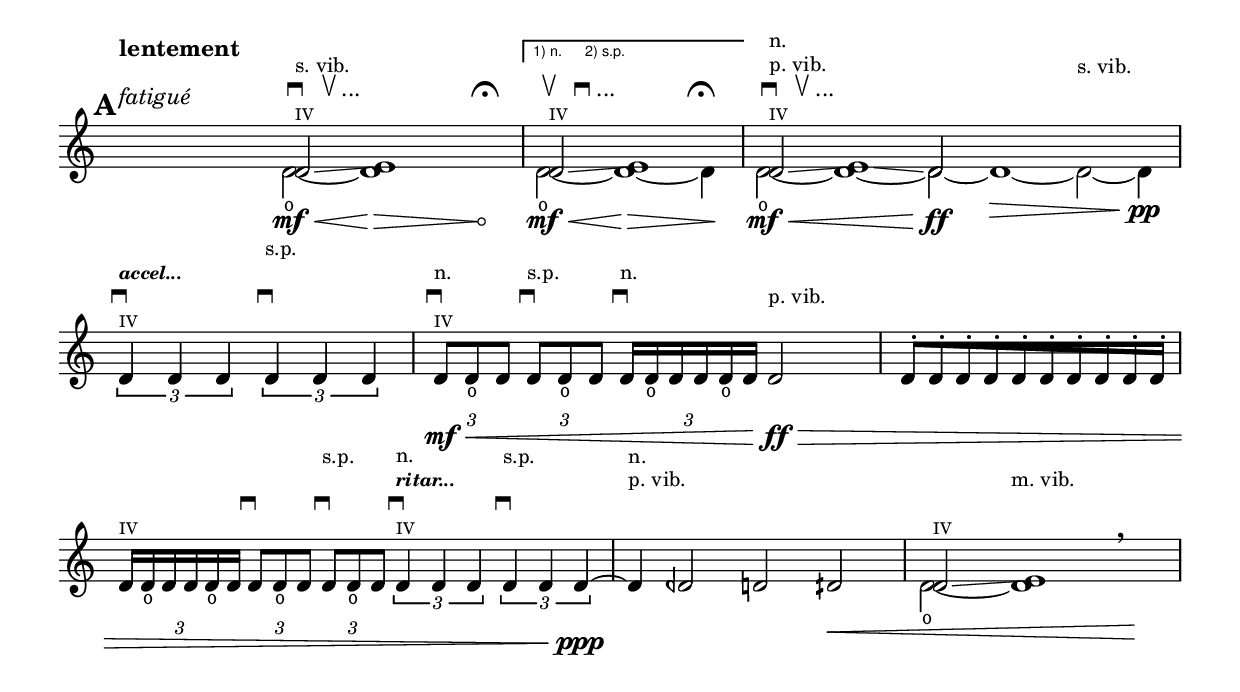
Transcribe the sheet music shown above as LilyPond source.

% DO NOT EDIT this file manually; it is automatically
% generated from Documentation/snippets/new
% Make any changes in Documentation/snippets/new/
% and then run scripts/auxiliar/makelsr.py
%
% This file is in the public domain.
%% Note: this file works from version 2.19.2
\version "2.19.2"

\header {
  lsrtags = "headword"

  texidoc = "
Unfretted headword

"
  doctitle = "Unfretted headword"
} % begin verbatim

% #!lilypond lcp-extract.ly -*- coding: utf-8; -*-

%%%
%%% les-cinq-pieds:
%%% extract for the lilypond documentaton project
%%%

%% Title:	Les cinq pieds
%% Composer: 	David Séverin
%% Date:	Juillet 2007
%% Instrument:	Violon Solo
%% Dedication:	A mon épouse Lívia De Souza Vidal
%% Additional:	avec l'aide de Krzysztof Wagenaar

%% Statement:

%% Here by, I, the composer, agree that this extract of my composition
%% be in the public domain and can be part of, used and presented in
%% the LilyPond Documention Project.

%% Statement Date: Octber the 9th, 2008


%%%
%%% Abbreviations
%%%

db         = \markup { \musicglyph #"scripts.downbow" }
dub        = \markup { \line { \musicglyph #"scripts.downbow" " " \musicglyph #"scripts.upbow" } }
dubetc     = \markup { \line { \musicglyph #"scripts.downbow" " " \musicglyph #"scripts.upbow" "..." } }

ub         = \markup { \musicglyph #"scripts.upbow" }
udb        = \markup { \line { \musicglyph #"scripts.upbow" " " \musicglyph #"scripts.downbow" } }
udbetc     = \markup { \line { \musicglyph #"scripts.upbow" " " \musicglyph #"scripts.downbow" "..." } }

accel   = \markup \tiny \italic \bold "accel..."
ritar   = \markup \tiny \italic \bold "ritar..."

ignore     = \override NoteColumn.ignore-collision = ##t


%%
%% Strings
%%

svib           = \markup \small "s. vib."
pvib           = \markup \small "p. vib."
mvib           = \markup \small "m. vib."
sulp           = \markup \small "s.p."
norm           = \markup \small "n."

quatre         = \markup \teeny "IV"


%%
%% Shifting Notes
%%

shift      = \once \override NoteColumn.force-hshift = #0.9
shifta     = \once \override NoteColumn.force-hshift = #1.2
shiftb     = \once \override NoteColumn.force-hshift = #1.4


%%
%% Hairpin
%%

% aniente        = "a niente"
aniente        = \once \override Hairpin.circled-tip = ##t


%%
%% Tuplets
%%

tupletbp       = \once \override Staff.TupletBracket.padding = #2.25


%%
%% Flag [Note Head - Stem]
%%

noflag         = \once \override Flag.style = #'no-flag

%%%
%%% Functions
%%%

#(define-markup-command (colmark layout props args)
  (markup-list?)
  (let ((entries (cons (list '(baseline-skip . 2.3)) props)
       ))
   (interpret-markup layout entries
    (make-column-markup
     (map (lambda (arg)
	   (markup arg))
      (reverse args))))))


%%%
%%% Instruments
%%%

ViolinSolo = \relative c' {

  \voiceOne

  \set Score.markFormatter                    = #format-mark-box-numbers
  \override Score.VoltaBracket.font-name      = #"LilyPond Sans Serif"
  \override Score.VoltaBracket.extra-offset   = #'(0 . 1)
  \override SpacingSpanner.uniform-stretching = ##t


  %% Measure 1
  \time 25/8
  \mark \default
  r2 ^\markup \colmark { \italic "fatigué" " " \bold "lentement"} r4 r r8
  <<
    { \shift d2 \glissando ^\markup \colmark { \quatre \dubetc \svib } \shifta e1 } \\
    { d2 \open \mf \< ~ \aniente d1  \! \> r4 r ^\markup \colmark { " " \fermata } \! }
  >>


  %% Measure 2
  \time 7/4
  \set Score.repeatCommands = #'((volta "1) n.      2) s.p."))
  <<
    { \shift d2 \glissando ^\markup \colmark { \quatre \udbetc } \shifta e1 } \\
    { d2 \open \mf \< ~ d1 \! \> ~ d4 ^\markup \colmark { " " \fermata } \! }
  >>
  \set Score.repeatCommands = #'((volta #f))


  %% Measure 3
  \time 15/4
  <<
    { \shift d2 \glissando ^\markup \colmark { \quatre \dubetc \pvib \norm } \shifta e1 \glissando d2 } \\
    { d2 \open \mf \< ~ d1 ~ 2 \ff  ~ d1 \> ~ d2 ^\markup \colmark { " " " " \svib } ~ d4 \pp}
  >>
  \break

  %% Measure 4
  \time 4/4
  \stemUp
  \tupletDown
  \tuplet 3/2 { d4 ^\markup \colmark { \quatre \db \accel } d d }
  \tuplet 3/2 { d4 ^\markup \colmark { " " \db " " \sulp } d d }



  %% Measure 5
  \time 5/4
  \tupletbp \tuplet 3/2 { d8 \mf \< ^\markup \colmark { \quatre \db \norm } d _\open d }
  \tupletbp \tuplet 3/2 { d8 ^\markup \colmark { " " \db \sulp } d _\open d }
  \tupletbp \tuplet 3/2 { d16 ^\markup \colmark { " " \db \norm } d _\open d d d _\open d }
  d2 \ff ^\markup \colmark { " " \pvib } \>


  %% Measure 6
  \time 5/8
  \once \override Beam.grow-direction = #RIGHT  % \featherDurations #(ly:make-moment 2/3)
  { d16 \staccato
    [ d \staccato d \staccato d \staccato d \staccato d \staccato d \staccato d \staccato d \staccato d \staccato]
  }
  \break


  %% Measure 7
  \time 7/4
  \tupletbp \tuplet 3/2 { d16 ^\markup \colmark { \quatre } d _\open d d d _\open d }
  \tupletbp \tuplet 3/2 { d8 ^\markup \colmark { " " \db } d _\open d }
  \tupletbp \tuplet 3/2 { d8 ^\markup \colmark { " " \db " " \sulp } d _\open d }
  \tuplet 3/2 { d4 ^\markup \colmark { \quatre \db \ritar \norm } d d }
  \tuplet 3/2 { d4 ^\markup \colmark { " " \db " " \sulp } d d \ppp ~ }


  %% Measure 8
  d4 ^\markup \colmark { " " " " \pvib \norm }
  deh2 d dih \<


  %% Measure 9
  <<
    { \shift d2 \glissando ^\markup \colmark { \quatre } \shifta e1 } \\
    { d2 \open ~ d1  ^\markup \colmark { " " " " \mvib } }
  >>
  \breathe r4 \!

}


%%%
%%% Score
%%%

\score {

  <<
    \relative c' <<
      \new Staff \ViolinSolo
    >>

    \hide Score.Rest
    \set Score.defaultBarType          = "-"
  >>

  \layout  {
    indent       = 0.0
    \context {
      \Staff
      \remove "Time_signature_engraver"
    }
    \context {
      \Score
      \remove "Bar_number_engraver"
    }
  }
}
